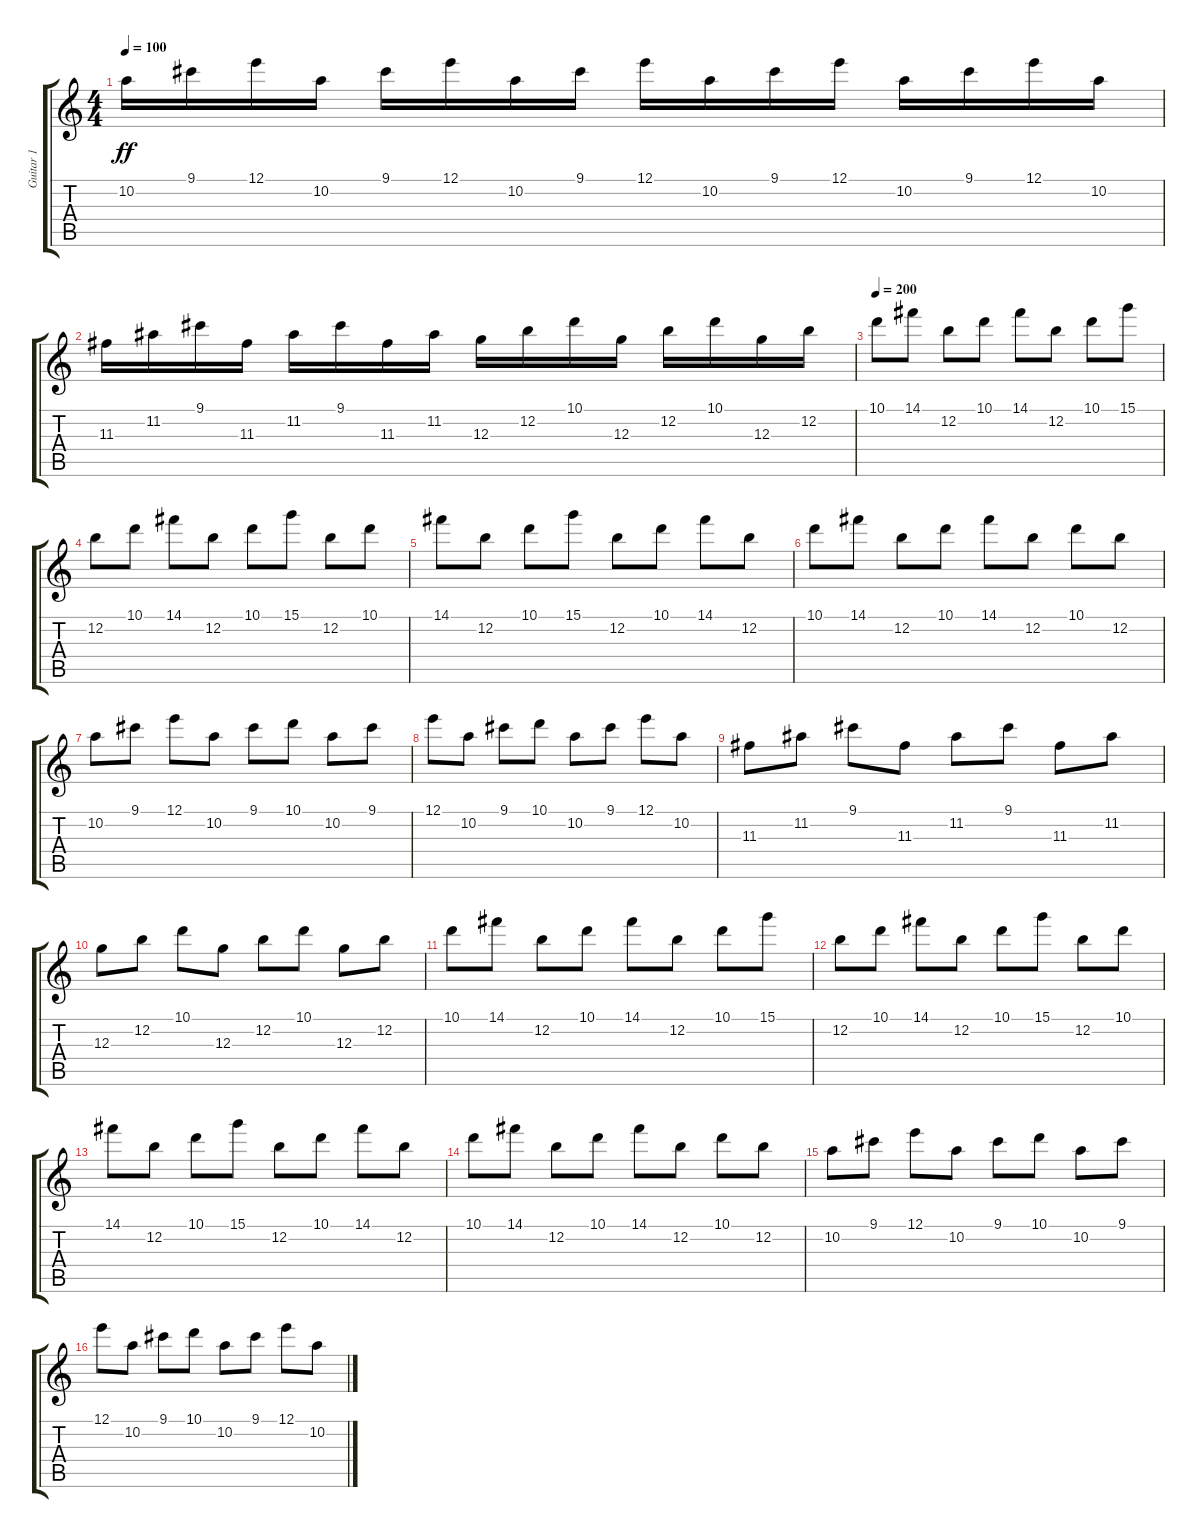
\track ("Guitar 1" "Guitar 1") {instrument distortionguitar}
\staff {score tabs}
\tuning (E4 B3 G3 D3 A2 E2) {hide}
\ts (4 4)
\tempo 100
\clef g2
\ks c
10.2.16{dy ff} 9.1.16 12.1.16 10.2.16 9.1.16 12.1.16 10.2.16 9.1.16 12.1.16 10.2.16 9.1.16 12.1.16 10.2.16 9.1.16 12.1.16 10.2.16 |
11.3.16 11.2.16 9.1.16 11.3.16 11.2.16 9.1.16 11.3.16 11.2.16 12.3.16 12.2.16 10.1.16 12.3.16 12.2.16 10.1.16 12.3.16 12.2.16 |
\tempo 200
10.1.8 14.1.8 12.2.8 10.1.8 14.1.8 12.2.8 10.1.8 15.1.8 |
12.2.8 10.1.8 14.1.8 12.2.8 10.1.8 15.1.8 12.2.8 10.1.8 |
14.1.8 12.2.8 10.1.8 15.1.8 12.2.8 10.1.8 14.1.8 12.2.8 |
10.1.8 14.1.8 12.2.8 10.1.8 14.1.8 12.2.8 10.1.8 12.2.8 |
10.2.8 9.1.8 12.1.8 10.2.8 9.1.8 10.1.8 10.2.8 9.1.8 |
12.1.8 10.2.8 9.1.8 10.1.8 10.2.8 9.1.8 12.1.8 10.2.8 |
11.3.8 11.2.8 9.1.8 11.3.8 11.2.8 9.1.8 11.3.8 11.2.8 |
12.3.8 12.2.8 10.1.8 12.3.8 12.2.8 10.1.8 12.3.8 12.2.8 |
10.1.8 14.1.8 12.2.8 10.1.8 14.1.8 12.2.8 10.1.8 15.1.8 |
12.2.8 10.1.8 14.1.8 12.2.8 10.1.8 15.1.8 12.2.8 10.1.8 |
14.1.8 12.2.8 10.1.8 15.1.8 12.2.8 10.1.8 14.1.8 12.2.8 |
10.1.8 14.1.8 12.2.8 10.1.8 14.1.8 12.2.8 10.1.8 12.2.8 |
10.2.8 9.1.8 12.1.8 10.2.8 9.1.8 10.1.8 10.2.8 9.1.8 |
12.1.8 10.2.8 9.1.8 10.1.8 10.2.8 9.1.8 12.1.8 10.2.8
